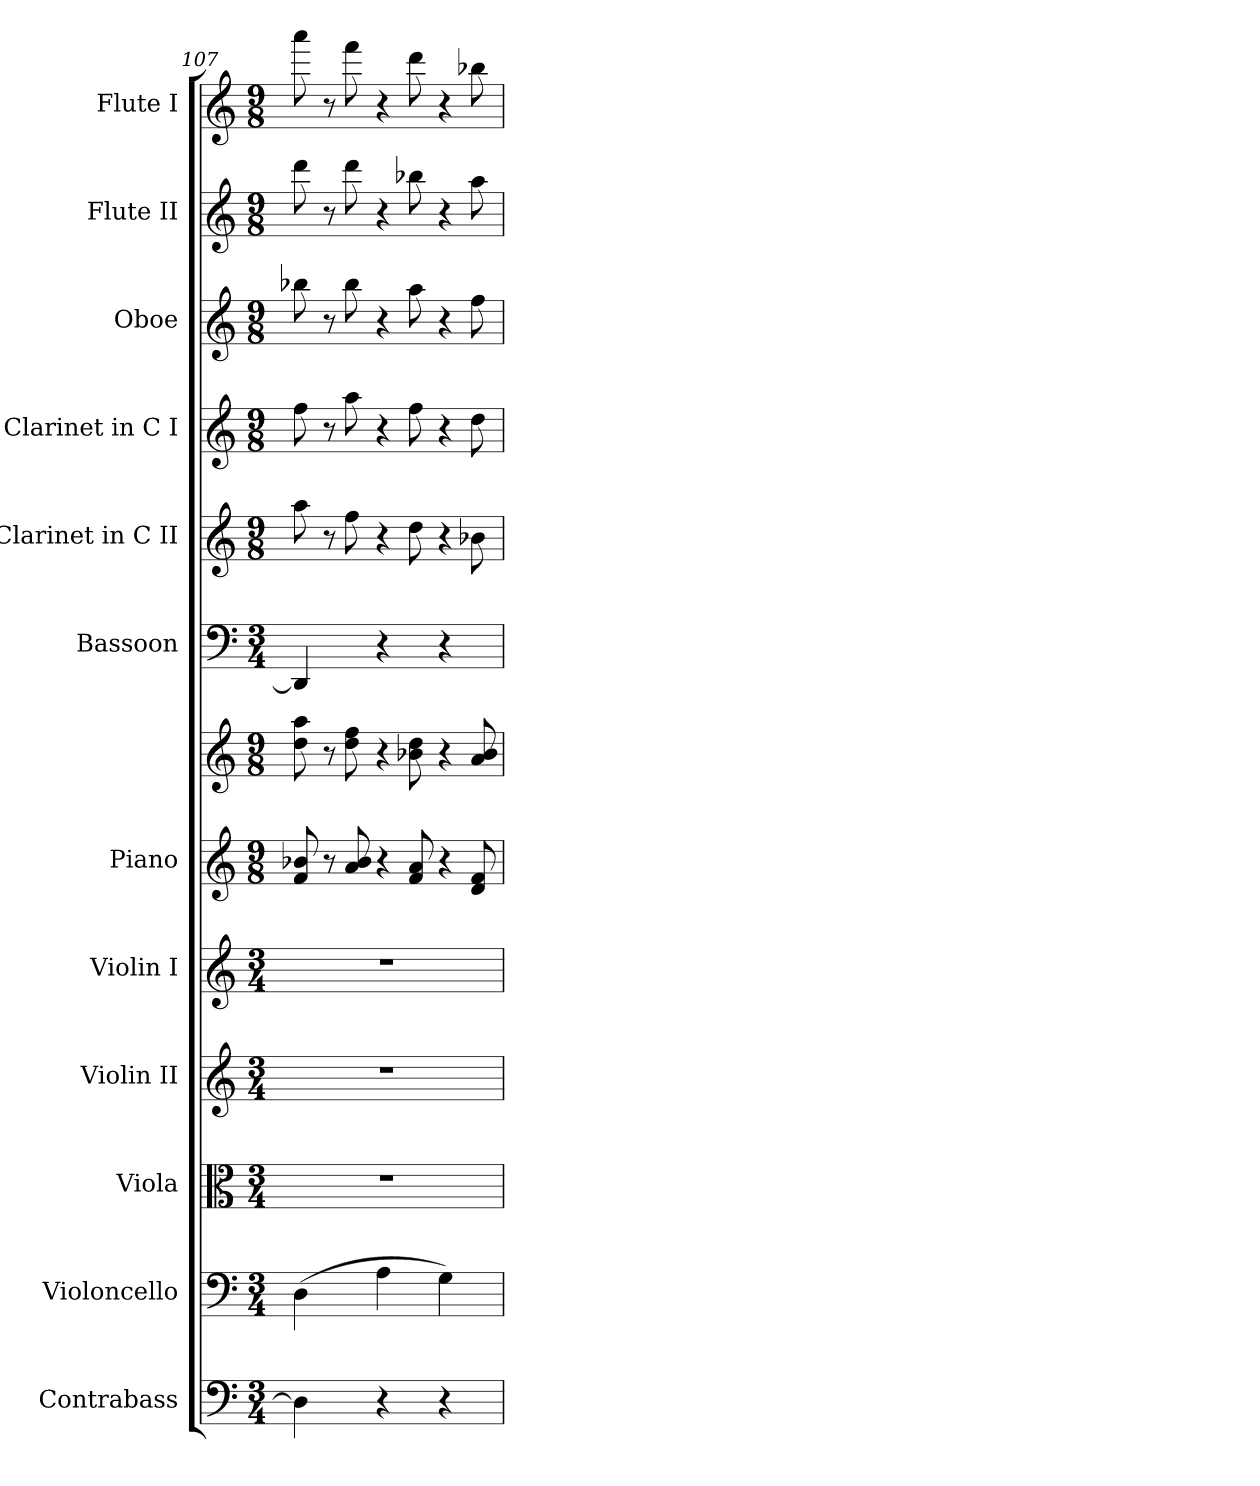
**kern	**kern	**kern	**kern	**kern	**kern	**kern	**kern	**kern	**kern	**kern	**kern	**kern
*part12	*part11	*part10	*part9	*part8	*part7	*part7	*part6	*part5	*part4	*part3	*part2	*part1
*staff13	*staff12	*staff11	*staff10	*staff9	*staff8	*staff7	*staff6	*staff5	*staff4	*staff3	*staff2	*staff1
*I"Contrabass	*I"Violoncello	*I"Viola	*I"Violin II	*I"Violin I	*I"Piano	*	*I"Bassoon	*I"Clarinet in C II	*I"Clarinet in C I	*I"Oboe	*I"Flute II	*I"Flute I
*I'Cb.	*I'Vc.	*I'Vla.	*I'Vln. II	*I'Vln. I	*I'Pno	*	*I'Bsn.	*I'2.Cl.	*I'1.Cl.	*I'Ob.	*I'2.Fl.	*I'1.Fl.
*clefF4	*clefF4	*clefC3	*clefG2	*clefG2	*clefG2	*clefG2	*clefF4	*clefG2	*clefG2	*clefG2	*clefG2	*clefG2
*ITrd7c12	*	*	*	*	*	*	*	*	*	*	*	*
*k[]	*k[]	*k[]	*k[]	*k[]	*k[]	*k[]	*k[]	*k[]	*k[]	*k[]	*k[]	*k[]
*M3/4	*M3/4	*M3/4	*M3/4	*M3/4	*M9/8	*M9/8	*M3/4	*M9/8	*M9/8	*M9/8	*M9/8	*M9/8
*	*	*	*	*	*Xtuplet	*Xtuplet	*	*Xtuplet	*Xtuplet	*Xtuplet	*Xtuplet	*Xtuplet
=107	=107	=107	=107	=107	=107	=107	=107	=107	=107	=107	=107	=107
4DD]	(4D	2.r	2.r	2.r	12f 12b-X	12dd 12aa	4DD]	12aa	12ff	12bb-X	12ddd	12aaa
.	.	.	.	.	12r	12r	.	12r	12r	12r	12r	12r
.	.	.	.	.	12a 12b-	12dd 12ff	.	12ff	12aa	12bb-	12ddd	12fff
4r	4A	.	.	.	6r	6r	4r	6r	6r	6r	6r	6r
.	.	.	.	.	12f 12a	12b-X 12dd	.	12dd	12ff	12aa	12bb-X	12ddd
4r	4G)	.	.	.	6r	6r	4r	6r	6r	6r	6r	6r
.	.	.	.	.	12d 12f	12a 12b-	.	12b-X	12dd	12ff	12aa	12bb-X
=	=	=	=	=	=	=	=	=	=	=	=	=
*-	*-	*-	*-	*-	*-	*-	*-	*-	*-	*-	*-	*-
